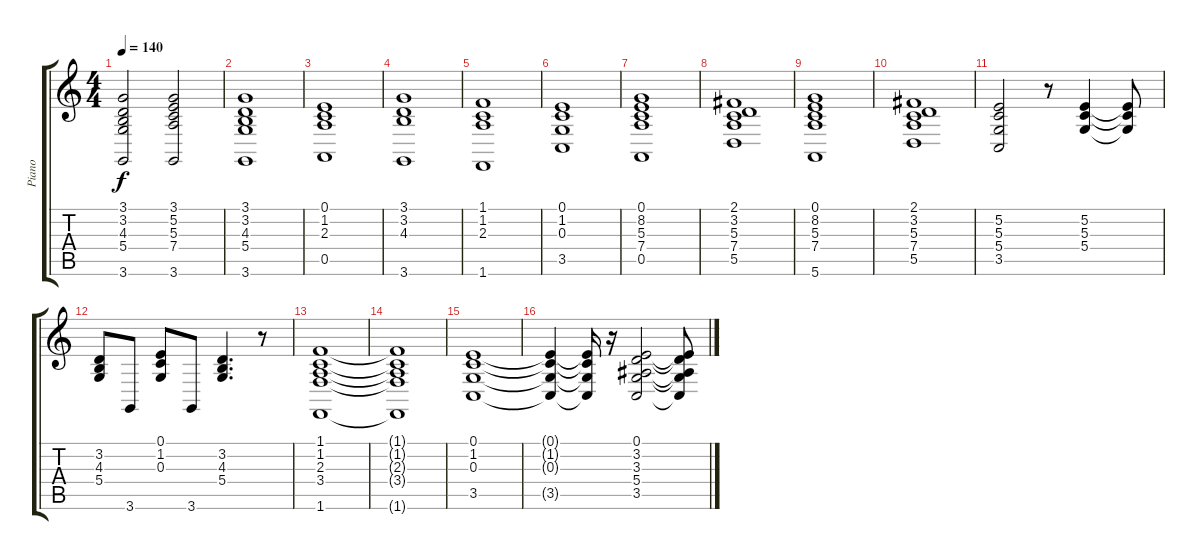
\track ("Piano" "Piano") {instrument acousticgrandpiano}
\staff {score tabs}
\tuning (E4 B3 G3 D3 A2 E2) {hide}
\ts (4 4)
\tempo 140
\clef g2
\ks c
(3.1 3.2 4.3 5.4 3.6).2{dy f} (3.1 5.2 5.3 7.4 3.6).2 |
(3.1 3.2 4.3 5.4 3.6).1 |
(0.1 1.2 2.3 0.5).1 |
(3.1 3.2 4.3 3.6).1 |
(1.1 1.2 2.3 1.6).1 |
(0.1 1.2 0.3 3.5).1 |
(0.1 8.2 5.3 7.4 0.5).1 |
(2.1 3.2 5.3 7.4 5.5).1 |
(0.1 8.2 5.3 7.4 5.6).1 |
(2.1 3.2 5.3 7.4 5.5).1 |
(5.2 5.3 5.4 3.5).2 r.8 (5.2 5.3 5.4).4 (5.2{t} 5.3{t} 5.4{t}).8 |
(3.2 4.3 5.4).8 3.6.8 (0.1 1.2 0.3).8 3.6.8 (3.2 4.3 5.4).4{d} r.8 |
(1.1 1.2 2.3 3.4 1.6).1 |
(1.1{t} 1.2{t} 2.3{t} 3.4{t} 1.6{t}).1 |
(0.1 1.2 0.3 3.5).1 |
(0.1{t} 1.2{t} 0.3{t} 3.5{t}).4 (0.1{t} 1.2{t} 0.3{t} 3.5{t}).16 r.16 (0.1 3.2 3.3 5.4 3.5).2 (0.1{t} 3.2{t} 3.3{t} 5.4{t} 3.5{t}).8
